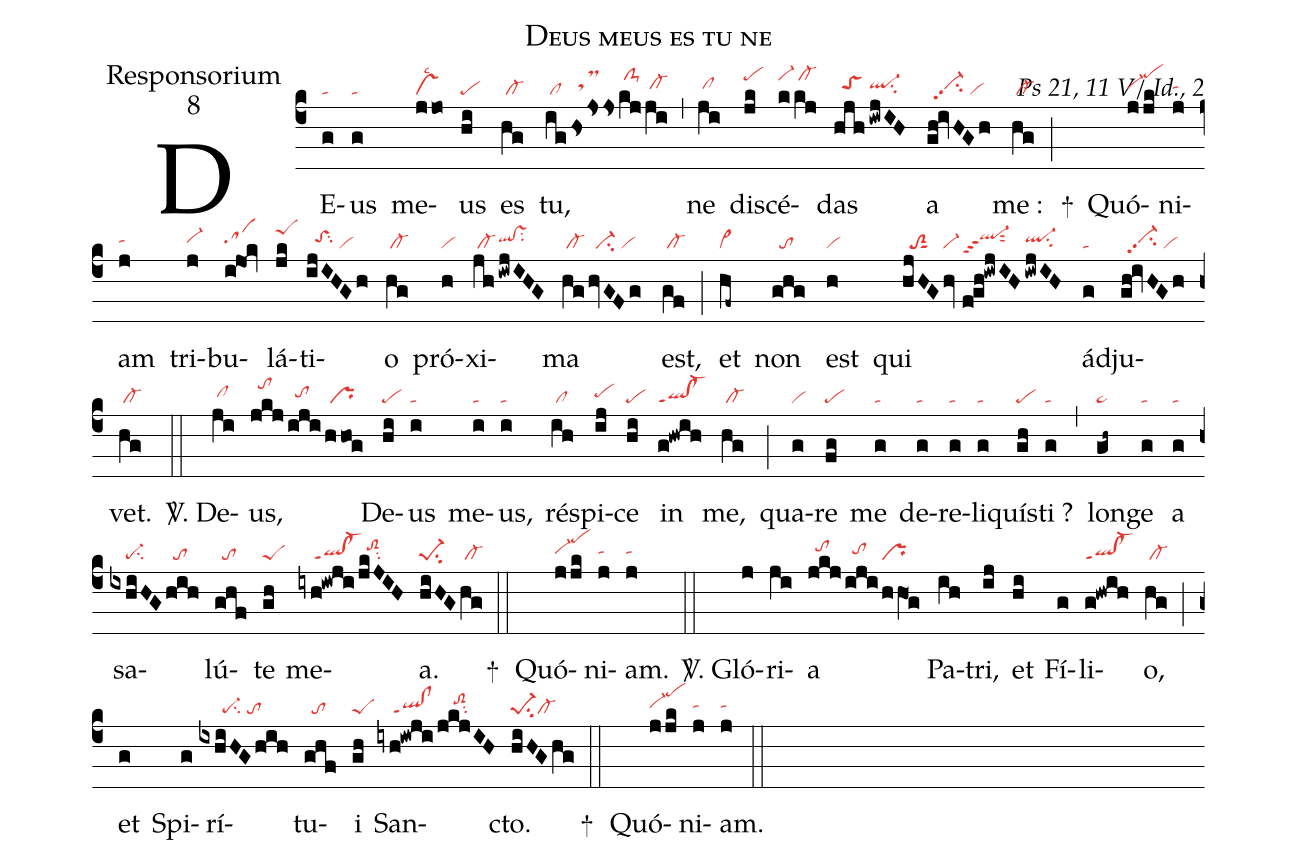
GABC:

name:Deus meus es tu ne;
office-part:Responsorium;
mode:8;
commentary:Ps 21, 11 V/ Id., 2;
nabc-lines:1;
%%
(c4)DE(g|ta)us(g|ta) me(jjo|vslsc2)us(hi|pe) es(hg|/cl-) tu,(ig|/cl|hsjss|//tsMhh|kj|/clS-hk|ji|/cl-hh) (,) ne(ji|/clhh) di(jk|pehk)scé(k|vi-hk|kj|/cl-hk)das(hjh|//toShh|!iwjIH|ql-hhsu2) a(gh!ivHGh|//vi-hhpp2su2/vi) me :(hg|/cl-) (;)
+() Quó(jjk|vi-hhpehl)ni(j|tahh)am(j|tahh) tri(j|vi-hh)bu(i!jok|sahh)lá(jk|peShk)ti(ijIHGh|//toShhsu2/vi)o(hg|/cl-) pró(h|vi)xi(jh|/cl-|!iwjIHG|qlhh!vshhsu2)ma(hg|/cl-|/hvGFg|//vi-su2/vi) est,(gf|/cl-) (;) et(hf~|cl~) non(ghg|//to) est(h|vi) qui(hjHG|//toS2sut1|hv|vi-|//fgh!iwjIH|ql-hippt3sut2|/iwjIH|ql-hhsu2) ád(g|ta)ju(gh!ivHGh|//vi-hhpp2su2/vi)vet.(hg|/cl-) (::)

<sp>V/</sp>. De(ji|/clhh)us,(jkj|//tohk|/iji|//tohh|/hhog|/pr) De(hi|pe)us(i|ta) me(i|ta)us,(i|ta) ré(ih|/cl)spi(ij|pehh)ce(hi|pe) in(g!hwih|ql!cl-ppt1) me,(hg|/cl-) (;) qua(g|vi)re(fg|pe) me(g|ta) de(g|ta)re(g|ta)li(g|ta)quís(gh|pe)ti ?(g|ta) (,) lon(gh~|pe~)ge(g|ta) a(g|ta) sa(ixhiHG|////pe-su2|hih|//to)lú(ghf|//to)te(gh|peS) me(iyh!iwji|////ql!cl-ppt1|/jkJIH|//toS2hisu2)a.(hiHG|pe-1su2|hg|/cl-) (::)
+() Quó(jjk|vi-hhpehl)ni(j|tahh)am.(j|tahh) (::)

<sp>V/</sp>. Gló(j)ri(ji)a(jkj|//tohi|/iji|//tohh|/hhO1g|pr) Pa(ih)tri,(ij)
et(hi) Fí(g)li(g!hwih|ql!cl-ppt1)o,(hg|/cl-) (;)
et(g) Spi(g)rí(ixhiHGhih|//////pe-su2/to)tu(ghf|//to)i(gh|peS)
San(iyh!iwji|////ql!clppt1|/jkjIH|////toS2hisu2)cto.(hiHGhg|pe-1su2cl-) (::)
+() Quó(jjk|vi-hhpehl)ni(j|tahh)am.(j|tahh) (::)
